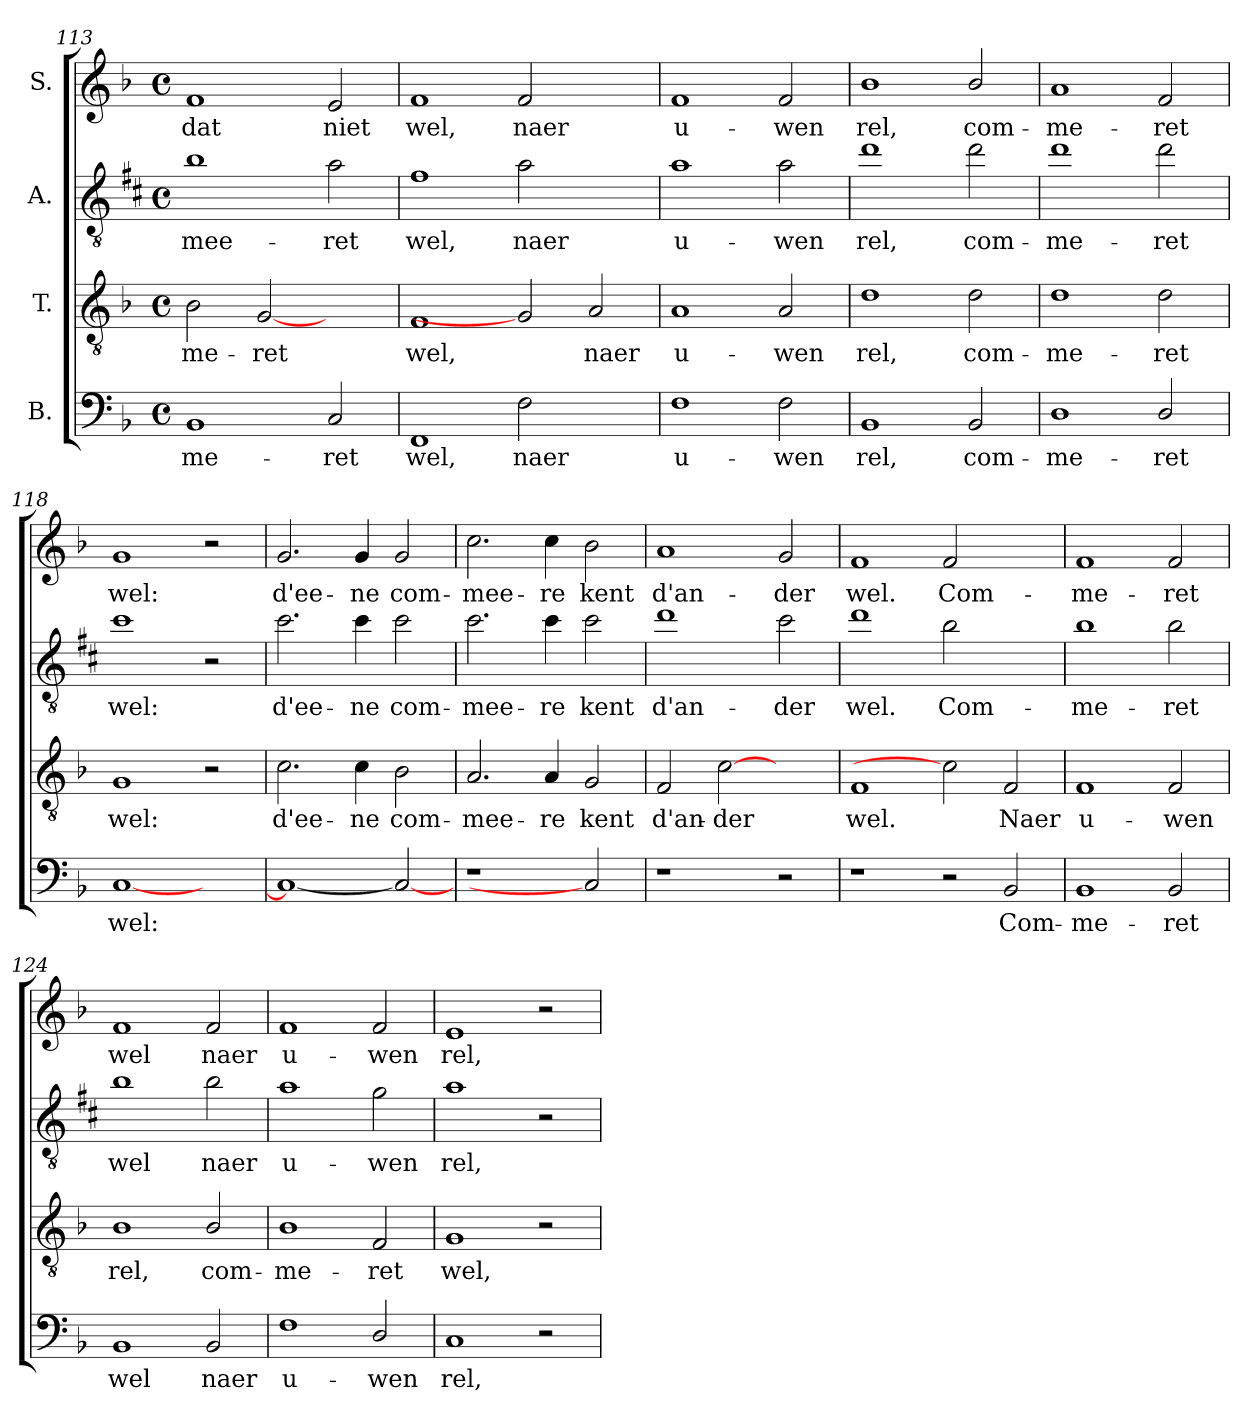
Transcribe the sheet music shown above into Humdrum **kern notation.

**kern	**text	**kern	**text	**kern	**text	**kern	**text
*part4	*part4	*part3	*part3	*part2	*part2	*part1	*part1
*staff4	*staff4	*staff3	*staff3	*staff2	*staff2	*staff1	*staff1
*I"B.	*	*I"T.	*	*I"A.	*	*I"S.	*
*clefF4	*	*clefGv2	*	*clefGv2	*	*clefG2	*
*	*	*ITrd-7c-12	*	*ITrd5c9	*	*	*
*k[b-]	*	*k[b-]	*	*k[b-]	*	*k[b-]	*
*F:	*	*F:	*	*F:	*	*F:	*
*M4/4	*	*M4/4	*	*M4/4	*	*M4/4	*
*met(c)	*	*met(c)	*	*met(c)	*	*met(c)	*
=113	=113	=113	=113	=113	=113	=113	=113
1BB-	-me-	2b-\	-me-	1d	-mee-	1f	dat
.	.	[2g	-ret	.	.	.	.
2C/	-ret	2ryy	.	2c\	-ret	2e/	niet
=114	=114	=114	=114	=114	=114	=114	=114
1FF	wel,	1f	wel,	1A	wel,	1f	wel,
2F\	naer	2g]	.	2c\	naer	2f/	naer
2ryy	.	2a/	naer	2ryy	.	2ryy	.
=115	=115	=115	=115	=115	=115	=115	=115
1F	u-	1a	u-	1c	u-	1f	u-
2F\	-wen	2a/	-wen	2c\	-wen	2f/	-wen
=116	=116	=116	=116	=116	=116	=116	=116
1BB-	rel,	1dd	rel,	1f	rel,	1b-	rel,
2BB-/	com-	2dd\	com-	2f\	com-	2b-/	com-
=117	=117	=117	=117	=117	=117	=117	=117
1D	-me-	1dd	-me-	1f	-me-	1a	-me-
2D/	-ret	2dd\	-ret	2f\	-ret	2f/	-ret
!!LO:LB:g=z
=118	=118	=118	=118	=118	=118	=118	=118
[1C	wel:	1g	wel:	1e	wel:	1g	wel:
2ryy	.	2r	.	2r	.	2r	.
=119	=119	=119	=119	=119	=119	=119	=119
1C_	.	2.cc\	d'ee-	2.e\	d'ee-	2.g/	d'ee-
.	.	4cc\	-ne	4e\	-ne	4g/	-ne
2C_	.	2b-\	com-	2e\	com-	2g/	com-
=120	=120	=120	=120	=120	=120	=120	=120
1r	.	2.a/	-mee-	2.e\	-mee-	2.cc\	-mee-
.	.	4a/	-re	4e\	-re	4cc\	-re
2C]	.	2g/	kent	2e\	kent	2b-\	kent
=121	=121	=121	=121	=121	=121	=121	=121
1r	.	2f/	d'an-	1f	d'an-	1a	d'an-
.	.	[2cc	-der	.	.	.	.
2r	.	2ryy	.	2e\	-der	2g/	-der
=122	=122	=122	=122	=122	=122	=122	=122
1r	.	1f	wel.	1f	wel.	1f	wel.
2r	.	2cc]	.	2d\	Com-	2f/	Com-
2BB-/	Com-	2f/	Naer	2ryy	.	2ryy	.
=123	=123	=123	=123	=123	=123	=123	=123
1BB-	-me-	1f	u-	1d	-me-	1f	-me-
2BB-/	-ret	2f/	-wen	2d\	-ret	2f/	-ret
=124	=124	=124	=124	=124	=124	=124	=124
1BB-	wel	1b-	rel,	1d	wel	1f	wel
2BB-/	naer	2b-/	com-	2d\	naer	2f/	naer
=125	=125	=125	=125	=125	=125	=125	=125
1F	u-	1b-	-me-	1c	u-	1f	u-
2D/	-wen	2f/	-ret	2B-\	-wen	2f/	-wen
=126	=126	=126	=126	=126	=126	=126	=126
1C	rel,	1g	wel,	1c	rel,	1e	rel,
2r	.	2r	.	2r	.	2r	.
=	=	=	=	=	=	=	=
*-	*-	*-	*-	*-	*-	*-	*-
